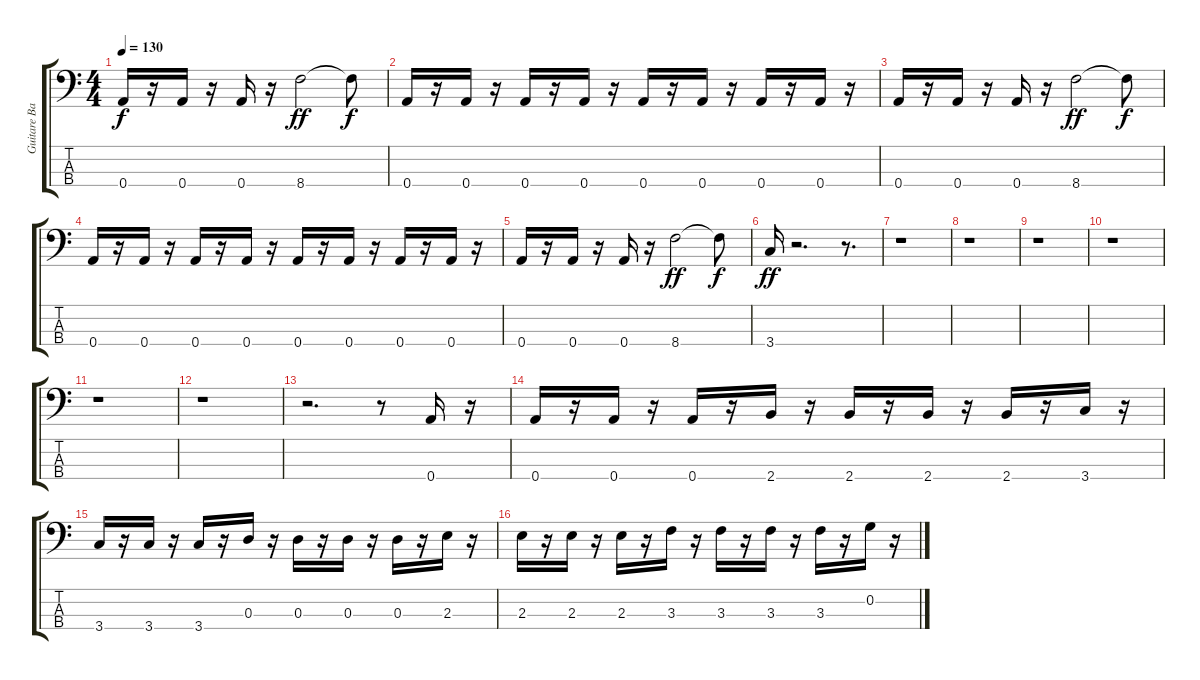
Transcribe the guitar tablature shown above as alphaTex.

\track ("Guitare Basse" "Guitare Ba") {instrument electricbassfinger}
\staff {score tabs}
\tuning (C-1 G2 D2 A1) {hide}
\ts (4 4)
\tempo 130
\clef f4
\ks c
0.4.16{dy f} r.16 0.4.16 r.16 0.4.16 r.16 8.4.2{dy ff} 8.4{t}.8{dy f} |
0.4.16 r.16 0.4.16 r.16 0.4.16 r.16 0.4.16 r.16 0.4.16 r.16 0.4.16 r.16 0.4.16 r.16 0.4.16 r.16 |
0.4.16 r.16 0.4.16 r.16 0.4.16 r.16 8.4.2{dy ff} 8.4{t}.8{dy f} |
0.4.16 r.16 0.4.16 r.16 0.4.16 r.16 0.4.16 r.16 0.4.16 r.16 0.4.16 r.16 0.4.16 r.16 0.4.16 r.16 |
0.4.16 r.16 0.4.16 r.16 0.4.16 r.16 8.4.2{dy ff} 8.4{t}.8{dy f} |
3.4.16{dy ff} r.2{d} r.8{d} |
r.1 |
r.1 |
r.1 |
r.1 |
r.1 |
r.1 |
r.2{d} r.8 0.4.16 r.16 |
0.4.16 r.16 0.4.16 r.16 0.4.16 r.16 2.4.16 r.16 2.4.16 r.16 2.4.16 r.16 2.4.16 r.16 3.4.16 r.16 |
3.4.16 r.16 3.4.16 r.16 3.4.16 r.16 0.3.16 r.16 0.3.16 r.16 0.3.16 r.16 0.3.16 r.16 2.3.16 r.16 |
2.3.16 r.16 2.3.16 r.16 2.3.16 r.16 3.3.16 r.16 3.3.16 r.16 3.3.16 r.16 3.3.16 r.16 0.2.16 r.16
